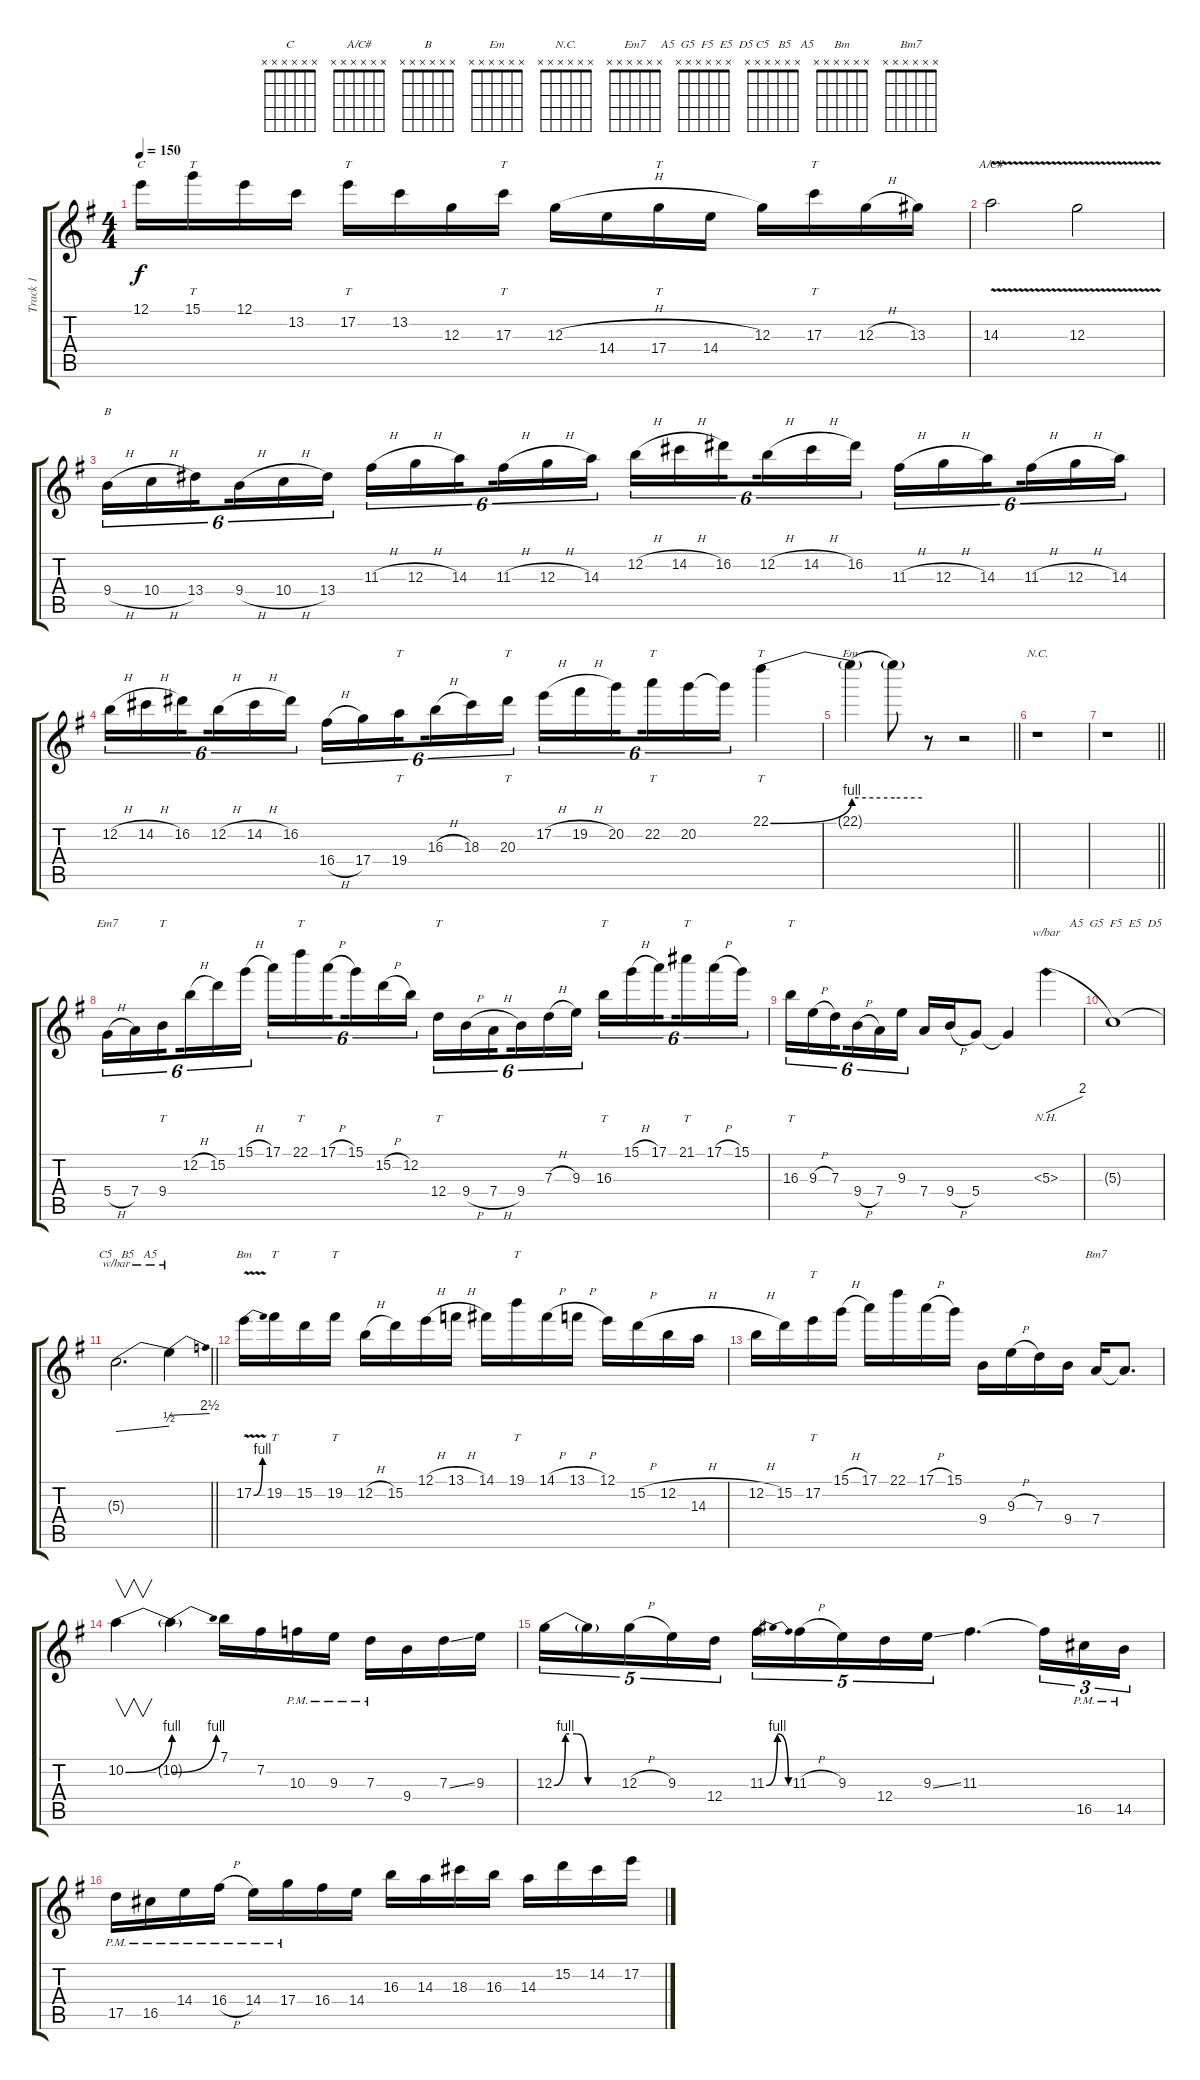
\track ("Track 1" "Track 1") {instrument distortionguitar}
\staff {score tabs}
\tuning (E4 B3 G3 D3 A2 E2) {hide}
\chord ("C" x x x x x x)
\chord ("A/C#" x x x x x x)
\chord ("B" x x x x x x)
\chord ("Em" x x x x x x)
\chord ("N.C." x x x x x x)
\chord ("Em7" x x x x x x)
\chord ("  A5  G5  F5  E5  D5" x x x x x x)
\chord ("        C5   B5   A5" x x x x x x)
\chord ("Bm" x x x x x x)
\chord ("Bm7" x x x x x x)
\ts (4 4)
\tempo 150
\clef g2
\ks g
12.1.16{ch "C" dy f} 15.1.16{tt} 12.1.16 13.2.16 17.2.16{tt} 13.2.16 12.3.16 17.3.16{tt} 12.3{h}.16 14.4.16 17.4.16{tt} 14.4.16 12.3.16 17.3.16{tt} 12.3{h}.16 13.3.16 |
14.3{v}.2{ch "A/C#"} 12.3{v}.2 |
9.4{h}.16{tu (6 4) ch "B"} 10.4{h}.16{tu (6 4)} 13.4.16{tu (6 4) beam splitsecondary} 9.4{h}.16{tu (6 4)} 10.4{h}.16{tu (6 4)} 13.4.16{tu (6 4)} 11.3{h}.16{tu (6 4)} 12.3{h}.16{tu (6 4)} 14.3.16{tu (6 4) beam splitsecondary} 11.3{h}.16{tu (6 4)} 12.3{h}.16{tu (6 4)} 14.3.16{tu (6 4)} 12.2{h}.16{tu (6 4)} 14.2{h}.16{tu (6 4)} 16.2.16{tu (6 4) beam splitsecondary} 12.2{h}.16{tu (6 4)} 14.2{h}.16{tu (6 4)} 16.2.16{tu (6 4)} 11.3{h}.16{tu (6 4)} 12.3{h}.16{tu (6 4)} 14.3.16{tu (6 4) beam splitsecondary} 11.3{h}.16{tu (6 4)} 12.3{h}.16{tu (6 4)} 14.3.16{tu (6 4)} |
12.2{h}.16{tu (6 4)} 14.2{h}.16{tu (6 4)} 16.2.16{tu (6 4) beam splitsecondary} 12.2{h}.16{tu (6 4)} 14.2{h}.16{tu (6 4)} 16.2.16{tu (6 4)} 16.4{h}.16{tu (6 4)} 17.4.16{tu (6 4)} 19.4.16{tt tu (6 4) beam splitsecondary} 16.3{h}.16{tu (6 4)} 18.3.16{tu (6 4)} 20.3.16{tt tu (6 4)} 17.2{h}.16{tu (6 4)} 19.2{h}.16{tu (6 4)} 20.2.16{tu (6 4) beam splitsecondary} 22.2.16{tt tu (6 4)} 20.2.16{tu (6 4)} 20.2{t}.16{tu (6 4)} 22.1{be (bend 0 0 60 4)}.4{tt} |
\barLineRight lightlight
22.1{be (hold 0 4 60 4) t}.4{ch "Em"} 22.1{be (hold 0 4 60 4) t}.8 r.8 r.2 |
r.1{ch "N.C."} |
\barLineRight lightlight
r.1 |
5.4{h}.16{tu (6 4) ch "Em7"} 7.4.16{tu (6 4)} 9.4.16{tt tu (6 4) beam splitsecondary} 12.2{h}.16{tu (6 4)} 15.2.16{tu (6 4)} 15.1{h}.16{tu (6 4)} 17.1.16{tu (6 4)} 22.1.16{tt tu (6 4)} 17.1{h}.16{tu (6 4) beam splitsecondary} 15.1.16{tu (6 4)} 15.2{h}.16{tu (6 4)} 12.2.16{tu (6 4)} 12.4.16{tt tu (6 4)} 9.4{h}.16{tu (6 4)} 7.4{h}.16{tu (6 4) beam splitsecondary} 9.4.16{tu (6 4)} 7.3{h}.16{tu (6 4)} 9.3.16{tu (6 4)} 16.3.16{tt tu (6 4)} 15.1{h}.16{tu (6 4)} 17.1.16{tu (6 4) beam splitsecondary} 21.1.16{tt tu (6 4)} 17.1{h}.16{tu (6 4)} 15.1.16{tu (6 4)} |
16.3.16{tt tu (6 4)} 9.3{h}.16{tu (6 4)} 7.3.16{tu (6 4) beam splitsecondary} 9.4{h}.16{tu (6 4)} 7.4.16{tu (6 4)} 9.3.16{tu (6 4)} 7.4.16 9.4{h}.16 5.4.8 5.4{t}.4 5.3{nh}.4{tbe (dive default 0 0 60 8)} |
5.3{t}.1{ch "  A5  G5  F5  E5  D5"} |
\barLineRight lightlight
5.3{t}.2{d tbe (dive default 0 0 60 2) ch "        C5   B5   A5"} 5.3{t}.4{tbe (dive default 0 8 60 10)} |
17.2{be (bend 0 0 60 4) v}.16{ch "Bm"} 19.2.16{tt} 15.2.16 19.2.16{tt} 12.2{h}.16 15.2.16 12.1{h}.16 13.1{h}.16 14.1.16 19.1.16{tt} 14.1{h}.16 13.1{h}.16 12.1.16 15.2{h}.16 12.2{h}.16 14.3.16 |
12.2{h}.16 15.2.16 17.2.16{tt} 15.1{h}.16 17.1.16 22.1.16 17.1{h}.16 15.1.16 9.4.16 9.3{h}.16 7.3.16 9.4.16 7.4.16{ch "Bm7"} 7.4{t}.8{d} |
10.2{be (bend 0 0 60 4)}.4{v} 10.2{be (bend 0 0 60 4) t}.4 7.1.16 7.2.16 10.3{pm}.16 9.3{pm}.16 7.3{pm}.16 9.4.16 7.3{ss}.16 9.3.16 |
12.3{be (custom 0 0 10 4 20 4 30 0 60 0)}.16{tu (5 4)} 12.3{t}.16{tu (5 4)} 12.3{h}.16{tu (5 4)} 9.3.16{tu (5 4)} 12.4.16{tu (5 4)} 11.3{be (bendrelease 0 0 30 4 30 4 60 0)}.16{tu (5 4)} 11.3{h}.16{tu (5 4)} 9.3.16{tu (5 4)} 12.4.16{tu (5 4)} 9.3{ss}.16{tu (5 4)} 11.3.4{d} 11.3{t}.16{tu (3 2)} 16.5{pm}.16{tu (3 2)} 14.5{pm}.16{tu (3 2)} |
17.5{pm}.16 16.5{pm}.16 14.4{pm}.16 16.4{h pm}.16 14.4{pm}.16 17.4{pm}.16 16.4.16 14.4.16 16.3.16 14.3.16 18.3.16 16.3.16 14.3.16 15.2.16 14.2.16 17.2.16
